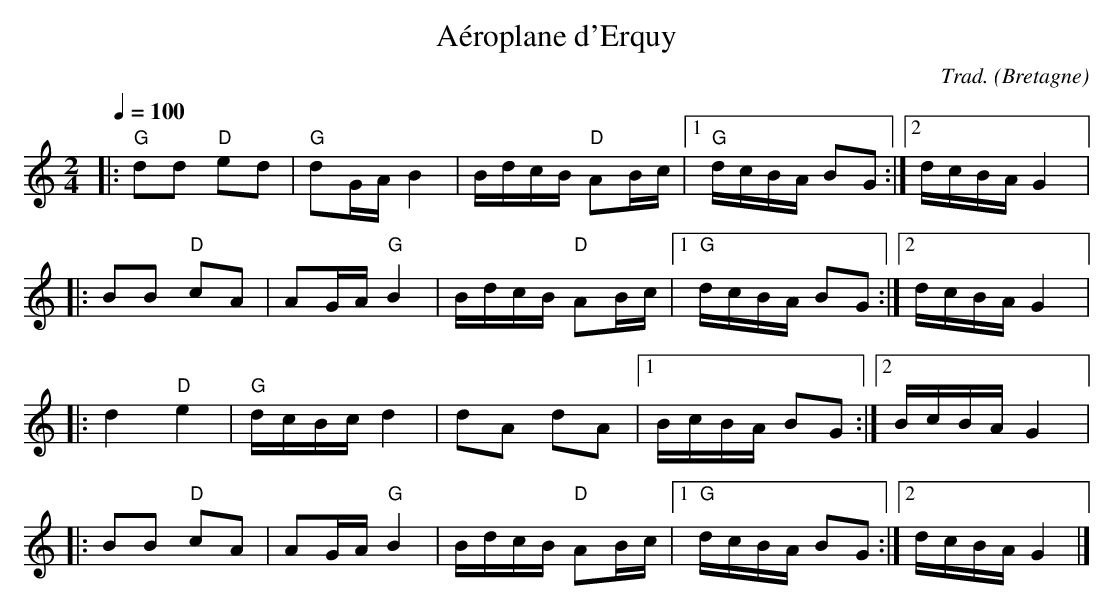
X:1
T:Aéroplane d'Erquy
C:Trad.
O:Bretagne
M:2/4
L:1/16
Q:1/4=100
K:C
|: "G"d2d2 "D"e2d2 | "G"d2GA B4 | BdcB "D"A2Bc |1 "G"dcBA B2G2 :|2 dcBA G4 |:
B2B2 "D"c2A2 | A2GA "G"B4 | BdcB "D"A2Bc |1 "G"dcBA B2G2 :|2 dcBA G4 |:
d4 "D"e4 | "G"dcBc d4 | d2A2 d2A2 |1 BcBA B2G2 :|2 BcBA G4 |:
B2B2 "D"c2A2 | A2GA "G"B4 | BdcB "D"A2Bc |1 "G"dcBA B2G2 :|2 dcBA G4 |]
